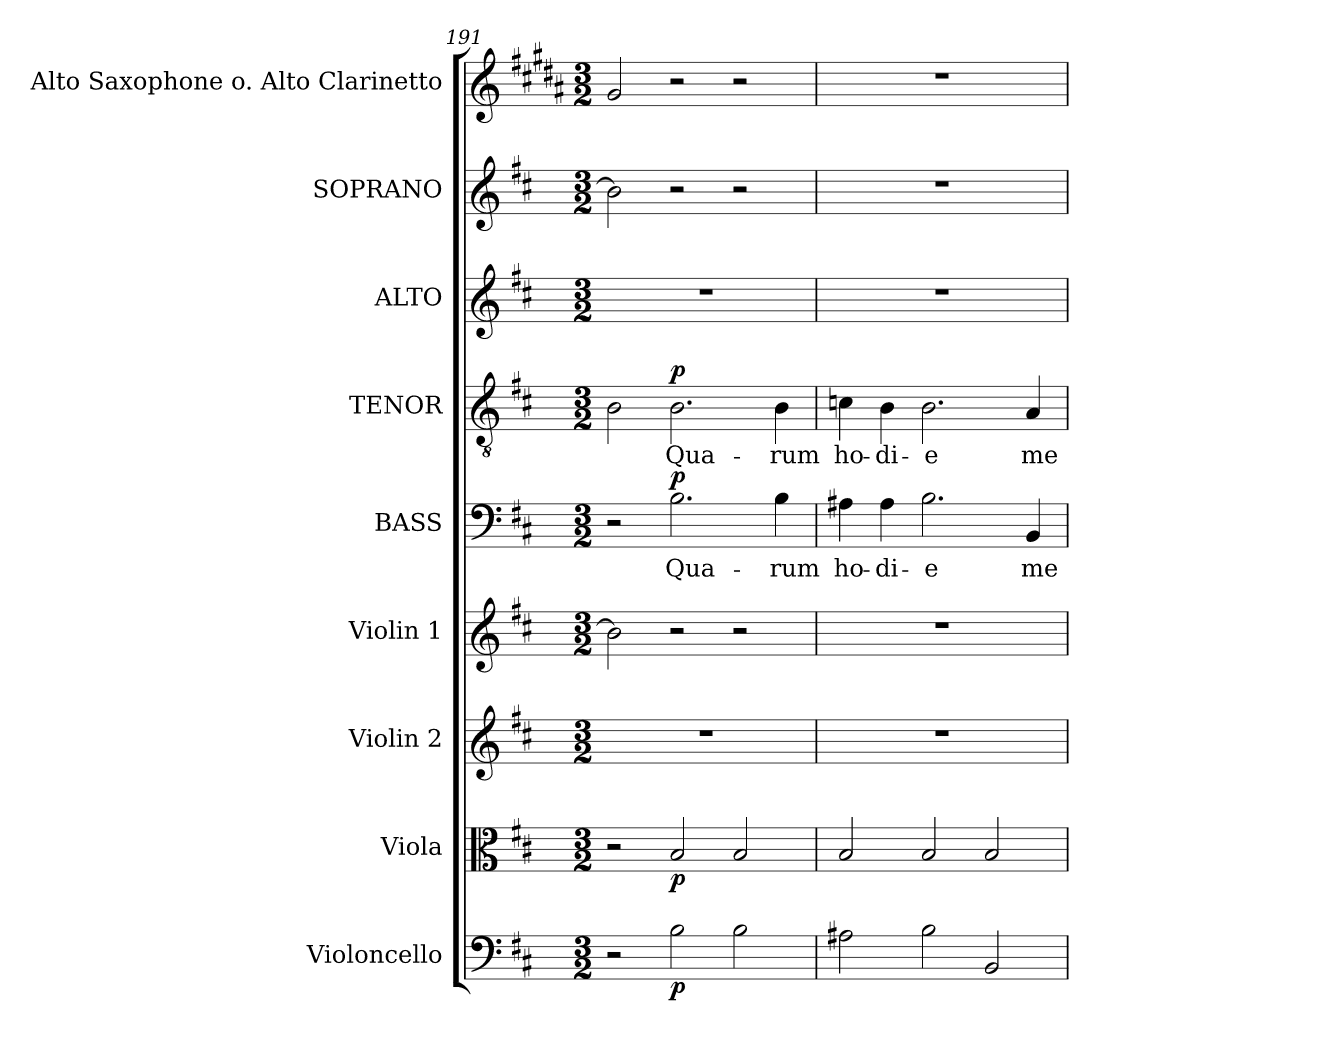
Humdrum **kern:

**kern	**dynam	**kern	**dynam	**kern	**kern	**kern	**text	**dynam	**kern	**text	**dynam	**kern	**kern	**kern
*part9	*part9	*part8	*part8	*part7	*part6	*part5	*part5	*part5	*part4	*part4	*part4	*part3	*part2	*part1
*staff9	*staff9	*staff8	*staff8	*staff7	*staff6	*staff5	*staff5	*staff5	*staff4	*staff4	*staff4	*staff3	*staff2	*staff1
*I"Violoncello	*	*I"Viola	*	*I"Violin 2	*I"Violin 1	*I"BASS	*	*	*I"TENOR	*	*	*I"ALTO	*I"SOPRANO	*I"Alto Saxophone o. Alto Clarinetto
*I'Vc.	*	*I'Vla.	*	*I'Vln. 2	*I'Vln. 1	*I'B.	*	*	*I'T.	*	*	*I'A.	*I'S.	*I'Alto Sax. o. Alto Clar.
*clefF4	*	*clefC3	*	*clefG2	*clefG2	*clefF4	*	*	*clefGv2	*	*	*clefG2	*clefG2	*clefG2
*	*	*	*	*	*	*	*	*	*ITrd7c12	*	*	*	*	*ITrd5c9
*k[f#c#]	*	*k[f#c#]	*	*k[f#c#]	*k[f#c#]	*k[f#c#]	*	*	*k[f#c#]	*	*	*k[f#c#]	*k[f#c#]	*k[f#c#]
*b:	*	*b:	*	*b:	*b:	*b:	*	*	*b:	*	*	*b:	*b:	*b:
*M3/2	*	*M3/2	*	*M3/2	*M3/2	*M3/2	*	*	*M3/2	*	*	*M3/2	*M3/2	*M3/2
=191	=191	=191	=191	=191	=191	=191	=191	=191	=191	=191	=191	=191	=191	=191
!	!	!	!	!LO:N:vis=1	!	!	!	!	!	!	!	!LO:N:vis=1	!	!
2r	.	2r	.	1.r	2bi\]	2r	.	.	2BBi\	.	.	1.r	2bi\]	2Bi/
!	!	!	!	!	!	!	!LO:LY:b:color=#000000	!	!	!	!	!	!	!
!	!	!	!	!	!	!	!	!	!	!LO:LY:b:color=#000000	!	!	!	!
2Bi\	p	2Bi/	p	.	2r	2.Bi\	Qua-	p	2.BBi\	Qua-	p	.	2r	2r
2Bi\	.	2Bi/	.	.	2r	.	.	.	.	.	.	.	2r	2r
!	!	!	!	!	!	!	!LO:LY:b:color=#000000	!	!	!	!	!	!	!
!	!	!	!	!	!	!	!	!	!	!LO:LY:b:color=#000000	!	!	!	!
.	.	.	.	.	.	4Bi\	-rum	.	4BBi\	-rum	.	.	.	.
!!LO:PB:g=z
=192	=192	=192	=192	=192	=192	=192	=192	=192	=192	=192	=192	=192	=192	=192
!	!	!	!	!LO:N:vis=1	!LO:N:vis=1	!	!	!	!	!	!	!	!	!
!	!	!	!	!	!	!	!LO:LY:b:color=#000000	!	!	!	!	!	!	!
!	!	!	!	!	!	!	!	!	!	!LO:LY:b:color=#000000	!	!LO:N:vis=1	!LO:N:vis=1	!LO:N:vis=1
2A#Xi\	.	2Bi/	.	1.r	1.r	4A#Xi\	ho-	.	4Cni\	ho-	.	1.r	1.r	1.r
!	!	!	!	!	!	!	!LO:LY:b:color=#000000	!	!	!	!	!	!	!
!	!	!	!	!	!	!	!	!	!	!LO:LY:b:color=#000000	!	!	!	!
.	.	.	.	.	.	4A#i\	-di-	.	4BBi\	-di-	.	.	.	.
!	!	!	!	!	!	!	!LO:LY:b:color=#000000	!	!	!	!	!	!	!
!	!	!	!	!	!	!	!	!	!	!LO:LY:b:color=#000000	!	!	!	!
2Bi\	.	2Bi/	.	.	.	2.Bi\	-e	.	2.BBi\	-e	.	.	.	.
2BBi/	.	2Bi/	.	.	.	.	.	.	.	.	.	.	.	.
!	!	!	!	!	!	!	!LO:LY:b:color=#000000	!	!	!	!	!	!	!
!	!	!	!	!	!	!	!	!	!	!LO:LY:b:color=#000000	!	!	!	!
.	.	.	.	.	.	4BBi/	me-	.	4AAi/	me-	.	.	.	.
=	=	=	=	=	=	=	=	=	=	=	=	=	=	=
*-	*-	*-	*-	*-	*-	*-	*-	*-	*-	*-	*-	*-	*-	*-
